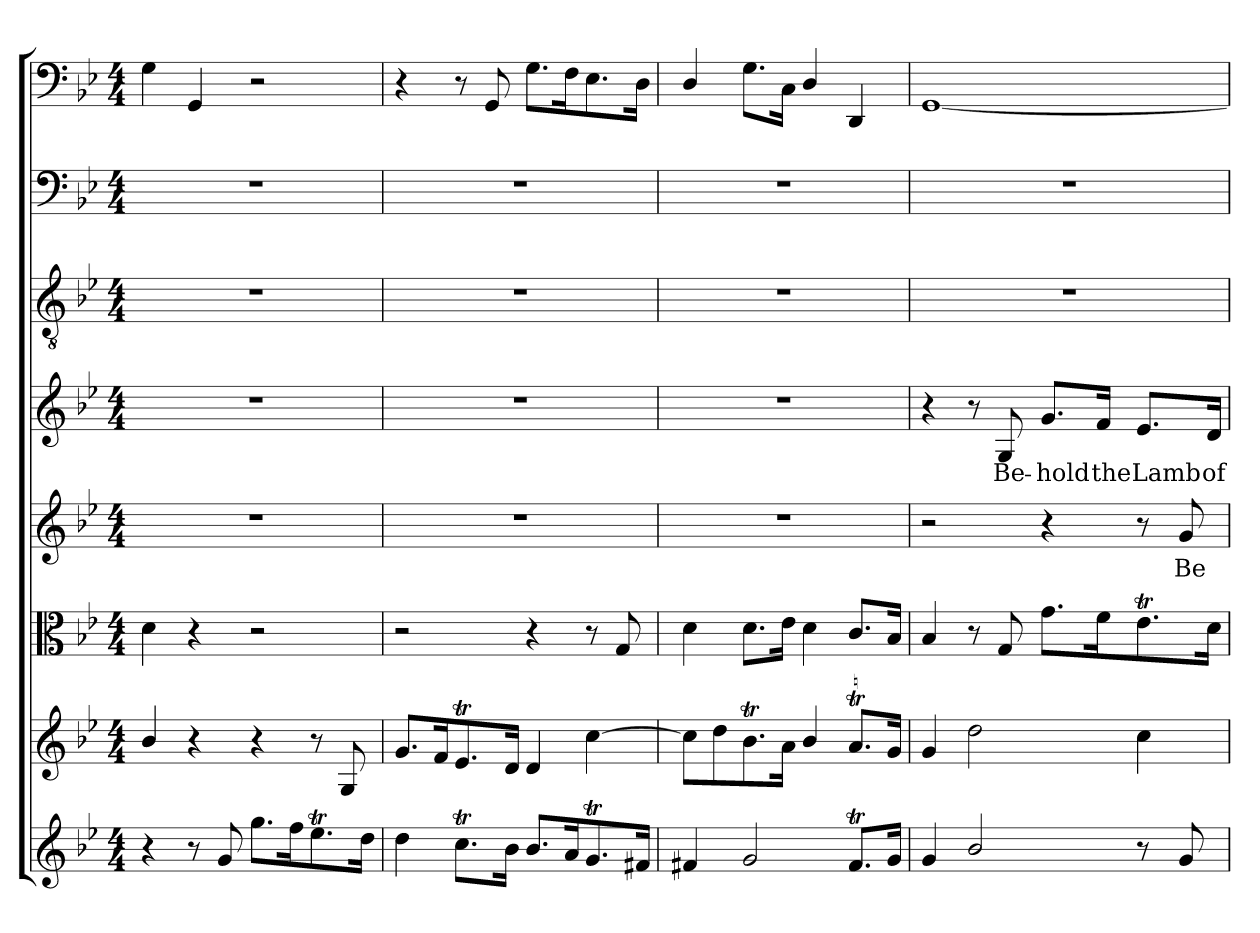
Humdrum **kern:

**kern	**kern	**kern	**kern	**text	**kern	**text	**kern	**kern	**kern
*part8	*part7	*part6	*part5	*part5	*part4	*part4	*part3	*part2	*part1
*staff8	*staff7	*staff6	*staff5	*staff5	*staff4	*staff4	*staff3	*staff2	*staff1
*clefG2	*clefG2	*clefC3	*clefG2	*	*clefG2	*	*clefGv2	*clefF4	*clefF4
*k[b-e-]	*k[b-e-]	*k[b-e-]	*k[b-e-]	*	*k[b-e-]	*	*k[b-e-]	*k[b-e-]	*k[b-e-]
*g:	*g:	*g:	*g:	*	*g:	*	*g:	*g:	*g:
*M4/4	*M4/4	*M4/4	*M4/4	*	*M4/4	*	*M4/4	*M4/4	*M4/4
=1	=1	=1	=1	=1	=1	=1	=1	=1	=1
4r	4b-/	4d\	1r	.	1r	.	1r	1r	4G\
8r	4r	4r	.	.	.	.	.	.	4GG/
8g/	.	.	.	.	.	.	.	.	.
8.gg\L	4r	2r	.	.	.	.	.	.	2r
16ff\K	.	.	.	.	.	.	.	.	.
8.ee-T\	8r	.	.	.	.	.	.	.	.
.	8G/	.	.	.	.	.	.	.	.
16dd\Jk	.	.	.	.	.	.	.	.	.
=2	=2	=2	=2	=2	=2	=2	=2	=2	=2
4dd\	8.g/L	2r	1r	.	1r	.	1r	1r	4r
.	16f/K	.	.	.	.	.	.	.	.
8.ccT\L	8.e-T/	.	.	.	.	.	.	.	8r
.	.	.	.	.	.	.	.	.	8GG/
16b-\Jk	16d/Jk	.	.	.	.	.	.	.	.
8.b-/L	4d/	4r	.	.	.	.	.	.	8.G\L
16a/K	.	.	.	.	.	.	.	.	16F\K
8.gT/	[4cc\	8r	.	.	.	.	.	.	8.E-\
.	.	8G/	.	.	.	.	.	.	.
16f#X/Jk	.	.	.	.	.	.	.	.	16D\Jk
=3	=3	=3	=3	=3	=3	=3	=3	=3	=3
4f#X/	8cc\L]	4d\	1r	.	1r	.	1r	1r	4D/
.	8dd\	.	.	.	.	.	.	.	.
2g/	8.b-T\	8.d\L	.	.	.	.	.	.	8.G\L
.	16a\Jk	16e-\Jk	.	.	.	.	.	.	16C\Jk
.	4b-/	4d\	.	.	.	.	.	.	4D/
8.f#t/L	8.aT/L	8.c/L	.	.	.	.	.	.	4DD/
16g/Jk	16g/Jk	16B-/Jk	.	.	.	.	.	.	.
=4	=4	=4	=4	=4	=4	=4	=4	=4	=4
4g/	4g/	4B-/	2r	.	4r	.	1r	1r	[1GG/
2b-/	2dd\	8r	.	.	8r	.	.	.	.
.	.	8G/	.	.	8G/	Be-	.	.	.
.	.	8.g\L	4r	.	8.g/L	-hold	.	.	.
.	.	16f\K	.	.	16f/Jk	the	.	.	.
8r	4cc\	8.e-T\	8r	.	8.e-/L	Lamb	.	.	.
8g/	.	.	8g/	Be-	.	.	.	.	.
.	.	16d\Jk	.	.	16d/Jk	of	.	.	.
=	=	=	=	=	=	=	=	=	=
*-	*-	*-	*-	*-	*-	*-	*-	*-	*-
